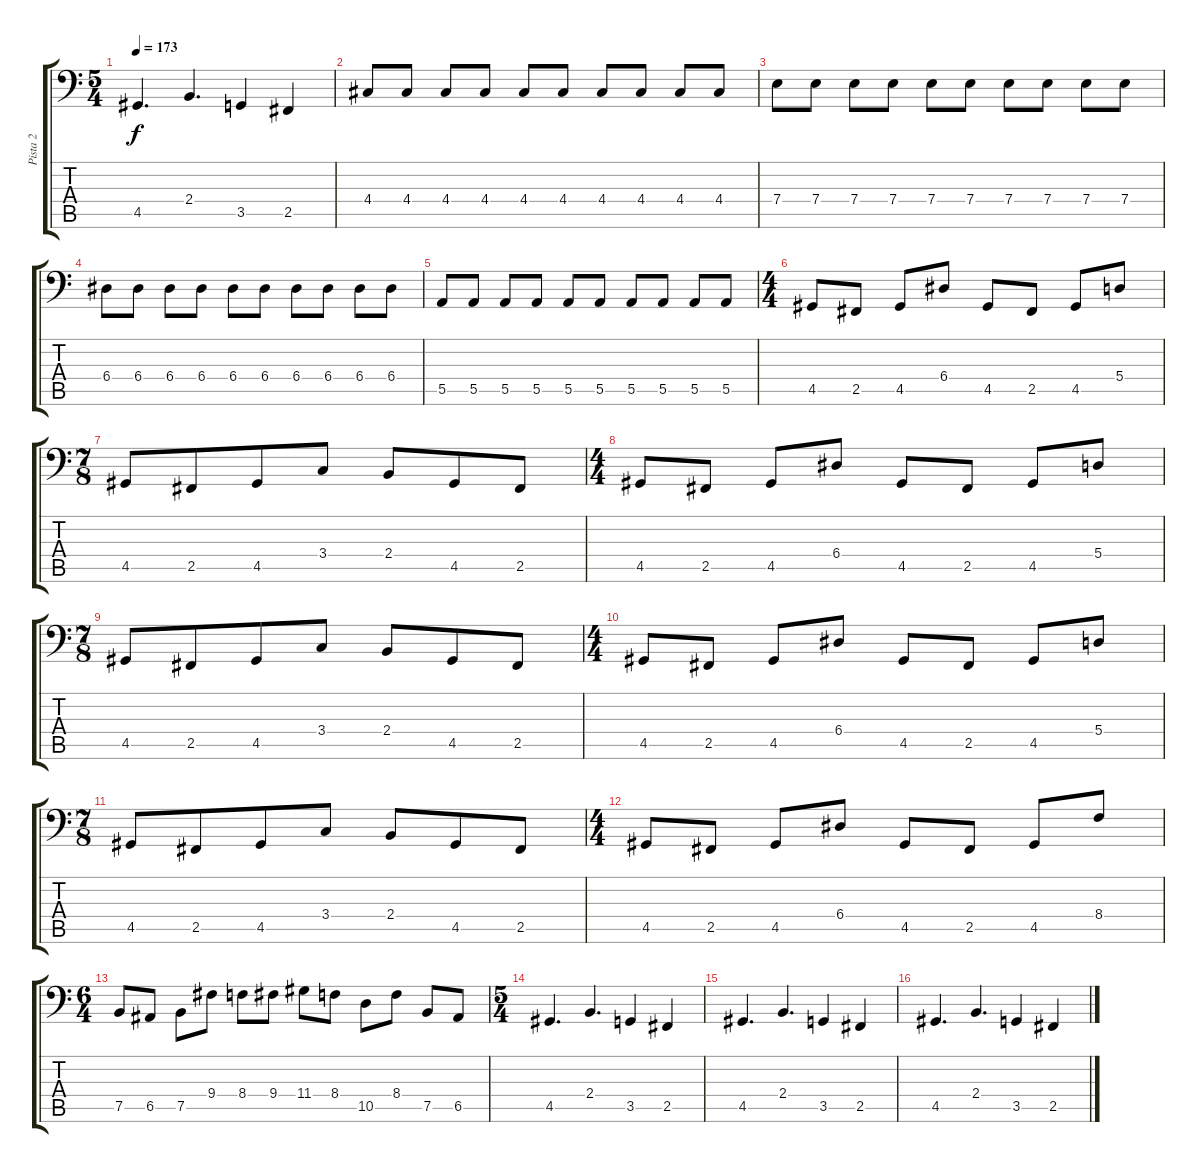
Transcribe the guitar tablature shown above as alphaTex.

\track ("Pista 2" "Pista 2") {instrument electricbassfinger}
\staff {score tabs}
\tuning (C3 G2 D2 A1 E1 B0) {hide}
\ts (5 4)
\tempo 173
\clef f4
\ks c
4.5.4{d dy f} 2.4.4{d} 3.5.4 2.5.4 |
4.4.8 4.4.8 4.4.8 4.4.8 4.4.8 4.4.8 4.4.8 4.4.8 4.4.8 4.4.8 |
7.4.8 7.4.8 7.4.8 7.4.8 7.4.8 7.4.8 7.4.8 7.4.8 7.4.8 7.4.8 |
6.4.8 6.4.8 6.4.8 6.4.8 6.4.8 6.4.8 6.4.8 6.4.8 6.4.8 6.4.8 |
5.5.8 5.5.8 5.5.8 5.5.8 5.5.8 5.5.8 5.5.8 5.5.8 5.5.8 5.5.8 |
\ts (4 4)
4.5.8 2.5.8 4.5.8 6.4.8 4.5.8 2.5.8 4.5.8 5.4.8 |
\ts (7 8)
4.5.8 2.5.8 4.5.8 3.4.8 2.4.8 4.5.8 2.5.8 |
\ts (4 4)
4.5.8 2.5.8 4.5.8 6.4.8 4.5.8 2.5.8 4.5.8 5.4.8 |
\ts (7 8)
4.5.8 2.5.8 4.5.8 3.4.8 2.4.8 4.5.8 2.5.8 |
\ts (4 4)
4.5.8 2.5.8 4.5.8 6.4.8 4.5.8 2.5.8 4.5.8 5.4.8 |
\ts (7 8)
4.5.8 2.5.8 4.5.8 3.4.8 2.4.8 4.5.8 2.5.8 |
\ts (4 4)
4.5.8 2.5.8 4.5.8 6.4.8 4.5.8 2.5.8 4.5.8 8.4.8 |
\ts (6 4)
7.5.8 6.5.8 7.5.8 9.4.8 8.4.8 9.4.8 11.4.8 8.4.8 10.5.8 8.4.8 7.5.8 6.5.8 |
\ts (5 4)
4.5.4{d} 2.4.4{d} 3.5.4 2.5.4 |
4.5.4{d} 2.4.4{d} 3.5.4 2.5.4 |
4.5.4{d} 2.4.4{d} 3.5.4 2.5.4
